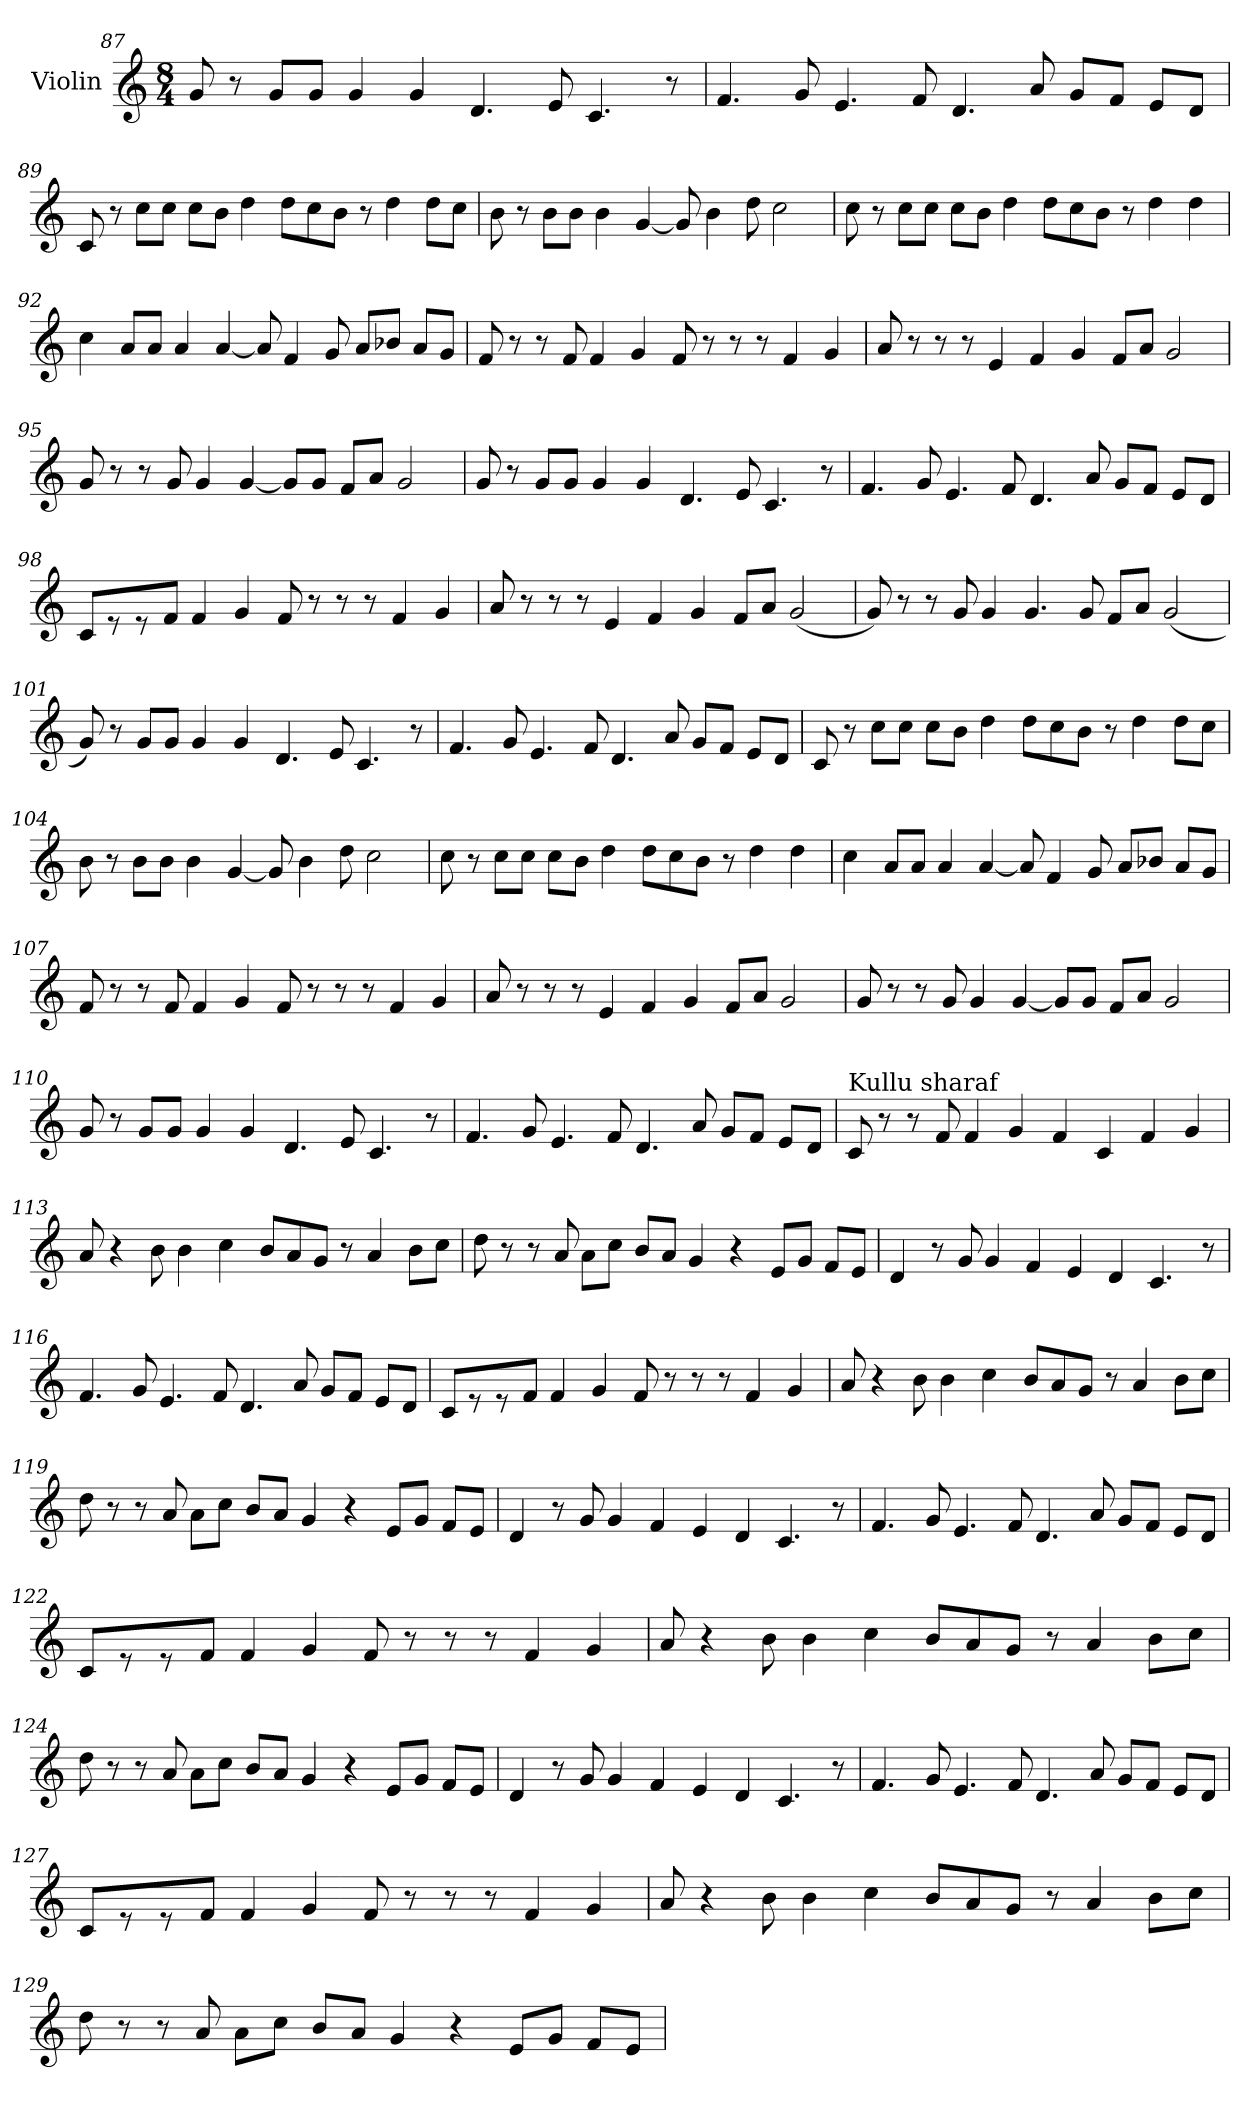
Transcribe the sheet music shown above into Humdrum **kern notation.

**kern
*part1
*staff1
*I"Violin
!!LO:LB:g=z
*clefG2
*k[]
*C:
*M8/4
=87
8g/
8r
8g/L
8g/J
4g/
4g/
4.d/
8e/
4.c/
8r
=88
4.f/
8g/
4.e/
8f/
4.d/
8a/
8g/L
8f/J
8e/L
8d/J
!!LO:LB:g=z
=89
8c/
8r
8cc\L
8cc\J
8cc\L
8b\J
4dd\
8dd\L
8cc\
8b\J
8r
4dd\
8dd\L
8cc\J
=90
8b\
8r
8b\L
8b\J
4b\
[4g/
8g/]
4b\
8dd\
2cc\
!!LO:LB:g=z
=91
8cc\
8r
8cc\L
8cc\J
8cc\L
8b\J
4dd\
8dd\L
8cc\
8b\J
8r
4dd\
4dd\
=92
4cc\
8a/L
8a/J
4a/
[4a/
8a/]
4f/
8g/
8a/L
8b-X/J
8a/L
8g/J
!!LO:LB:g=z
=93
8f/
8r
8r
8f/
4f/
4g/
8f/
8r
8r
8r
4f/
4g/
=94
8a/
8r
8r
8r
4e/
4f/
4g/
8f/L
8a/J
2g/
!!LO:LB:g=z
=95
8g/
8r
8r
8g/
4g/
[4g/
8g/L]
8g/J
8f/L
8a/J
2g/
=96
8g/
8r
8g/L
8g/J
4g/
4g/
4.d/
8e/
4.c/
8r
!!LO:PB:g=z
=97
4.f/
8g/
4.e/
8f/
4.d/
8a/
8g/L
8f/J
8e/L
8d/J
=98
8c/L
8r
8r
8f/J
4f/
4g/
8f/
8r
8r
8r
4f/
4g/
!!LO:LB:g=z
=99
8a/
8r
8r
8r
4e/
4f/
4g/
8f/L
8a/J
(2g/
=100
8g/)
8r
8r
8g/
4g/
4.g/
8g/
8f/L
8a/J
(2g/
!!LO:LB:g=z
=101
8g/)
8r
8g/L
8g/J
4g/
4g/
4.d/
8e/
4.c/
8r
=102
4.f/
8g/
4.e/
8f/
4.d/
8a/
8g/L
8f/J
8e/L
8d/J
!!LO:LB:g=z
=103
8c/
8r
8cc\L
8cc\J
8cc\L
8b\J
4dd\
8dd\L
8cc\
8b\J
8r
4dd\
8dd\L
8cc\J
=104
8b\
8r
8b\L
8b\J
4b\
[4g/
8g/]
4b\
8dd\
2cc\
!!LO:LB:g=z
=105
8cc\
8r
8cc\L
8cc\J
8cc\L
8b\J
4dd\
8dd\L
8cc\
8b\J
8r
4dd\
4dd\
=106
4cc\
8a/L
8a/J
4a/
[4a/
8a/]
4f/
8g/
8a/L
8b-X/J
8a/L
8g/J
!!LO:LB:g=z
=107
8f/
8r
8r
8f/
4f/
4g/
8f/
8r
8r
8r
4f/
4g/
=108
8a/
8r
8r
8r
4e/
4f/
4g/
8f/L
8a/J
2g/
!!LO:LB:g=z
=109
8g/
8r
8r
8g/
4g/
[4g/
8g/L]
8g/J
8f/L
8a/J
2g/
=110
8g/
8r
8g/L
8g/J
4g/
4g/
4.d/
8e/
4.c/
8r
!!LO:LB:g=z
=111
4.f/
8g/
4.e/
8f/
4.d/
8a/
8g/L
8f/J
8e/L
8d/J
=112
!LO:TX:a:t=Kullu sharaf
8c/
8r
8r
8f/
4f/
4g/
4f/
4c/
4f/
4g/
!!LO:PB:g=z
=113
8a/
4r
8b\
4b\
4cc\
8b/L
8a/
8g/J
8r
4a/
8b\L
8cc\J
=114
8dd\
8r
8r
8a/
8a\L
8cc\J
8b/L
8a/J
4g/
4r
8e/L
8g/J
8f/L
8e/J
!!LO:LB:g=z
=115
4d/
8r
8g/
4g/
4f/
4e/
4d/
4.c/
8r
=116
4.f/
8g/
4.e/
8f/
4.d/
8a/
8g/L
8f/J
8e/L
8d/J
!!LO:LB:g=z
=117
8c/L
8r
8r
8f/J
4f/
4g/
8f/
8r
8r
8r
4f/
4g/
=118
8a/
4r
8b\
4b\
4cc\
8b/L
8a/
8g/J
8r
4a/
8b\L
8cc\J
!!LO:LB:g=z
=119
8dd\
8r
8r
8a/
8a\L
8cc\J
8b/L
8a/J
4g/
4r
8e/L
8g/J
8f/L
8e/J
=120
4d/
8r
8g/
4g/
4f/
4e/
4d/
4.c/
8r
!!LO:LB:g=z
=121
4.f/
8g/
4.e/
8f/
4.d/
8a/
8g/L
8f/J
8e/L
8d/J
=122
8c/L
8r
8r
8f/J
4f/
4g/
8f/
8r
8r
8r
4f/
4g/
!!LO:LB:g=z
=123
8a/
4r
8b\
4b\
4cc\
8b/L
8a/
8g/J
8r
4a/
8b\L
8cc\J
=124
8dd\
8r
8r
8a/
8a\L
8cc\J
8b/L
8a/J
4g/
4r
8e/L
8g/J
8f/L
8e/J
!!LO:LB:g=z
=125
4d/
8r
8g/
4g/
4f/
4e/
4d/
4.c/
8r
=126
4.f/
8g/
4.e/
8f/
4.d/
8a/
8g/L
8f/J
8e/L
8d/J
!!LO:LB:g=z
=127
8c/L
8r
8r
8f/J
4f/
4g/
8f/
8r
8r
8r
4f/
4g/
=128
8a/
4r
8b\
4b\
4cc\
8b/L
8a/
8g/J
8r
4a/
8b\L
8cc\J
!!LO:PB:g=z
=129
8dd\
8r
8r
8a/
8a\L
8cc\J
8b/L
8a/J
4g/
4r
8e/L
8g/J
8f/L
8e/J
=
*-
